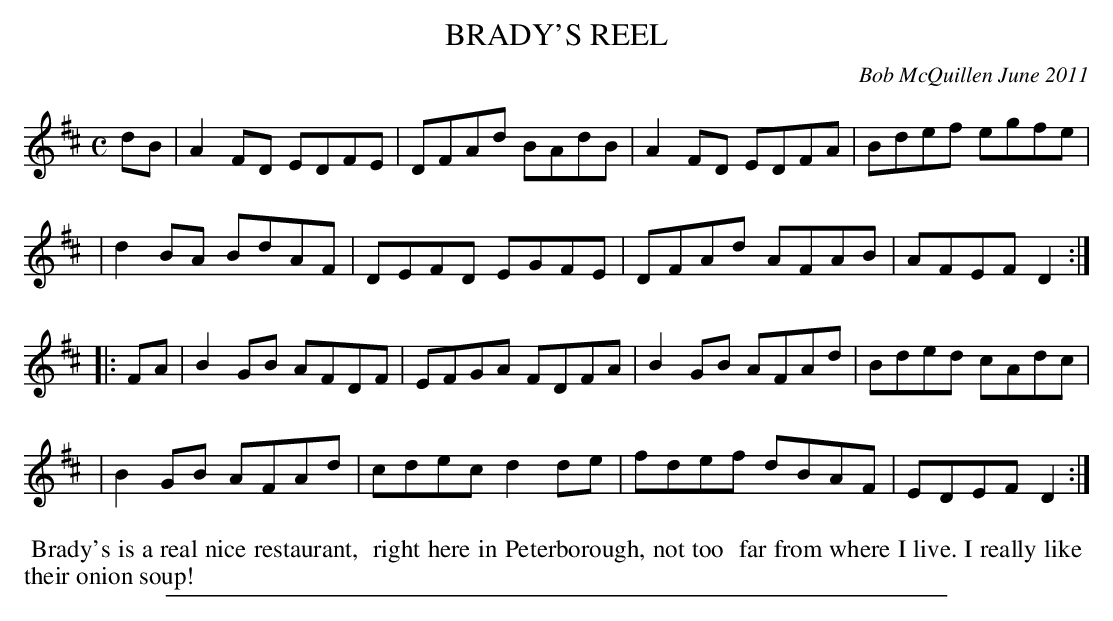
X:1
T: BRADY'S REEL
C: Bob McQuillen June 2011
M: C
L: 1/8
K: D
dB \
| A2FD EDFE | DFAd BAdB | A2FD EDFA | Bdef egfe |
| d2BA BdAF | DEFD EGFE | DFAd AFAB |AFEF D2 :|
|: FA \
| B2GB AFDF | EFGA FDFA | B2GB AFAd | Bded cAdc |
| B2GB AFAd | cdec d2de | fdef dBAF | EDEF D2 :|
